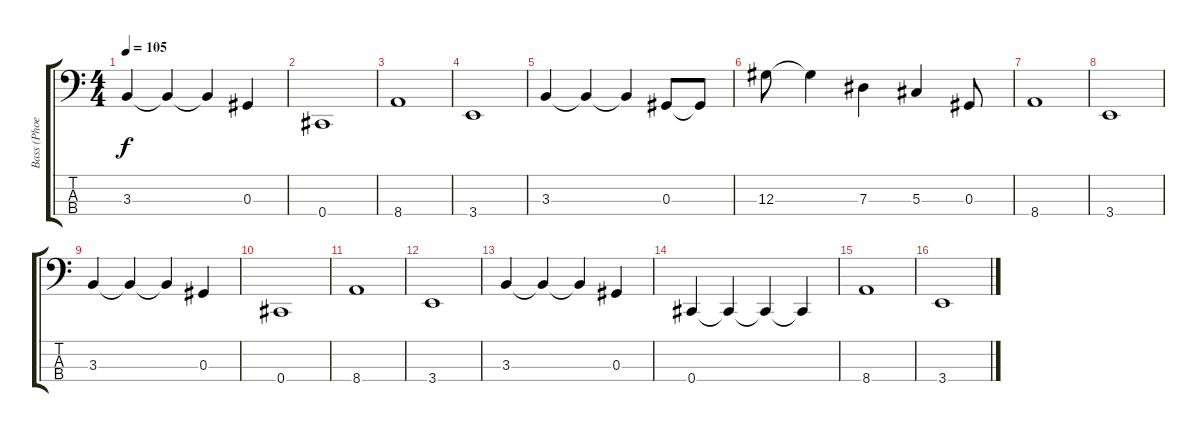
\track ("Bass (Phoenix)" "Bass (Phoe") {instrument electricbassfinger}
\staff {score tabs}
\tuning (Gb2 Db2 Ab1 Db1) {hide}
\ts (4 4)
\tempo 105
\clef f4
\ks c
3.3.4{dy f} 3.3{t}.4 3.3{t}.4 0.3.4 |
0.4.1 |
8.4.1 |
3.4.1 |
3.3.4 3.3{t}.4 3.3{t}.4 0.3.8 0.3{t}.8 |
12.3.8 12.3{t}.4 7.3.4 5.3.4 0.3.8 |
8.4.1 |
3.4.1 |
3.3.4 3.3{t}.4 3.3{t}.4 0.3.4 |
0.4.1 |
8.4.1 |
3.4.1 |
3.3.4 3.3{t}.4 3.3{t}.4 0.3.4 |
0.4.4 0.4{t}.4 0.4{t}.4 0.4{t}.4 |
8.4.1 |
3.4.1
